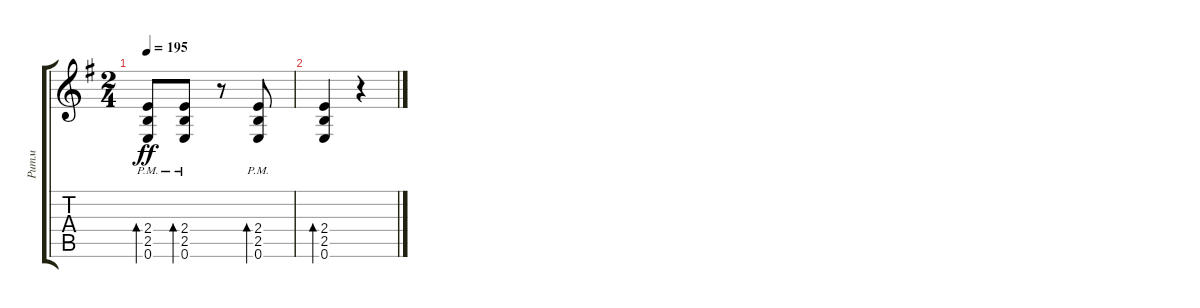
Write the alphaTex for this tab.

\track ("Ритм" "Ритм") {instrument distortionguitar}
\staff {score tabs}
\tuning (E4 B3 G3 D3 A2 E2) {hide}
\ts (2 4)
\tempo 195
\clef g2
\ks eminor
(2.4{pm} 2.5{pm} 0.6{pm}).8{bd 30 dy ff} (2.4{pm} 2.5{pm} 0.6{pm}).8{bd 30} r.8 (2.4{pm} 2.5{pm} 0.6{pm}).8{bd 30} |
(2.4 2.5 0.6).4{bd 30} r.4
